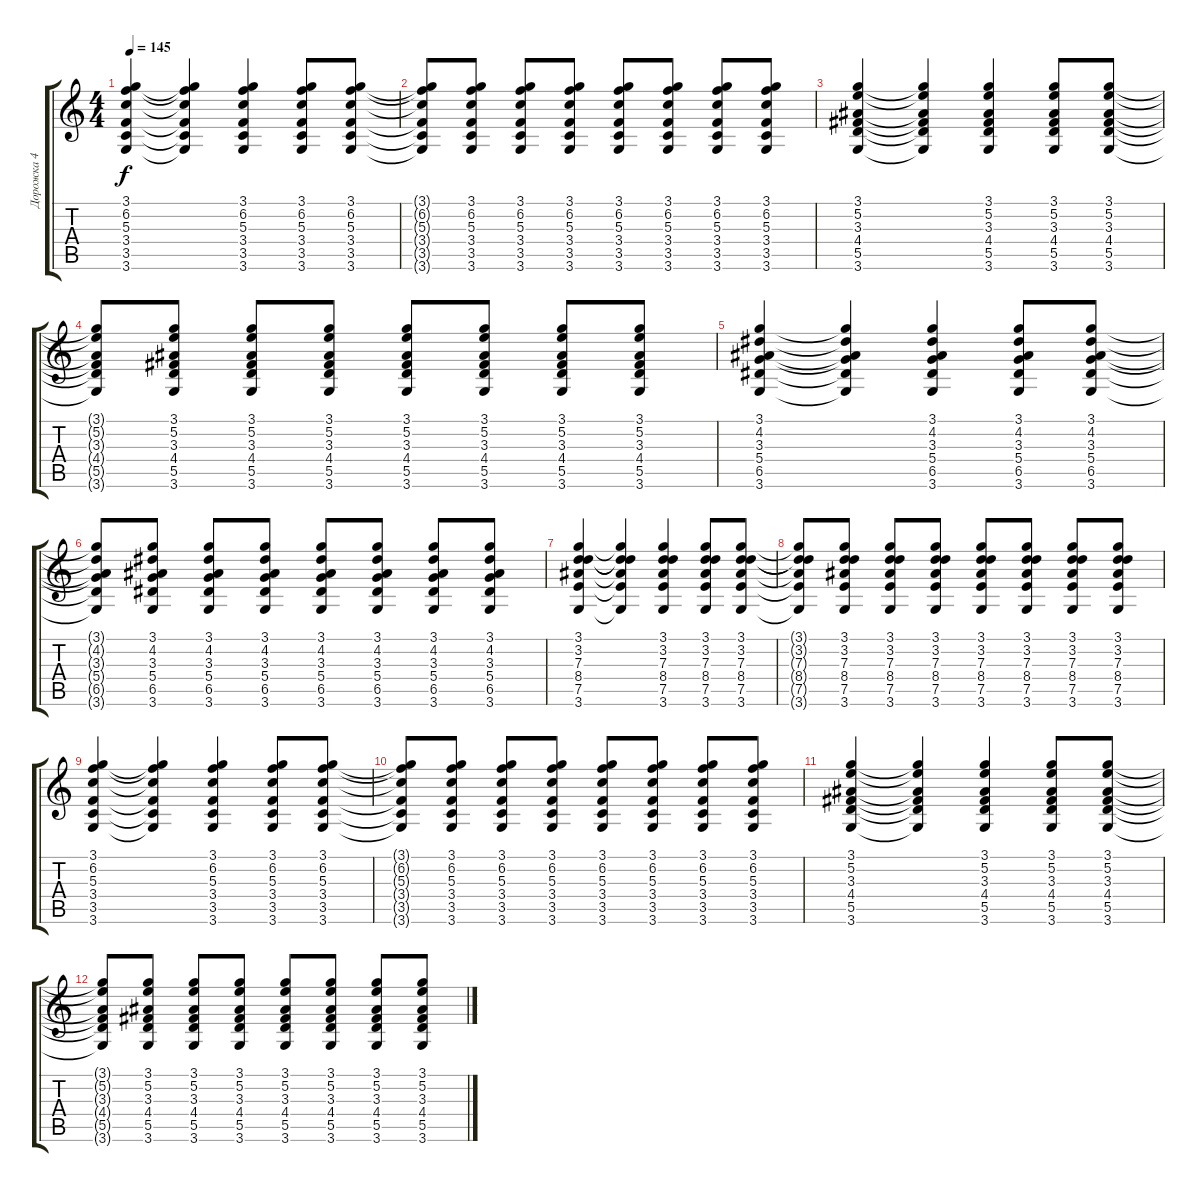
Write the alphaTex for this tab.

\track ("Дорожка 4" "Дорожка 4") {instrument acousticguitarsteel}
\staff {score tabs}
\tuning (E4 B3 G3 D3 A2 E2) {hide}
\ts (4 4)
\tempo 145
\clef g2
\ks c
(3.1 6.2 5.3 3.4 3.5 3.6).4{dy f} (3.1{t} 6.2{t} 5.3{t} 3.4{t} 3.5{t} 3.6{t}).4 (3.1 6.2 5.3 3.4 3.5 3.6).4 (3.1 6.2 5.3 3.4 3.5 3.6).8 (3.1 6.2 5.3 3.4 3.5 3.6).8 |
(3.1{t} 6.2{t} 5.3{t} 3.4{t} 3.5{t} 3.6{t}).8 (3.1 6.2 5.3 3.4 3.5 3.6).8 (3.1 6.2 5.3 3.4 3.5 3.6).8 (3.1 6.2 5.3 3.4 3.5 3.6).8 (3.1 6.2 5.3 3.4 3.5 3.6).8 (3.1 6.2 5.3 3.4 3.5 3.6).8 (3.1 6.2 5.3 3.4 3.5 3.6).8 (3.1 6.2 5.3 3.4 3.5 3.6).8 |
(3.1 5.2 3.3 4.4 5.5 3.6).4 (3.1{t} 5.2{t} 3.3{t} 4.4{t} 5.5{t} 3.6{t}).4 (3.1 5.2 3.3 4.4 5.5 3.6).4 (3.1 5.2 3.3 4.4 5.5 3.6).8 (3.1 5.2 3.3 4.4 5.5 3.6).8 |
(3.1{t} 5.2{t} 3.3{t} 4.4{t} 5.5{t} 3.6{t}).8 (3.1 5.2 3.3 4.4 5.5 3.6).8 (3.1 5.2 3.3 4.4 5.5 3.6).8 (3.1 5.2 3.3 4.4 5.5 3.6).8 (3.1 5.2 3.3 4.4 5.5 3.6).8 (3.1 5.2 3.3 4.4 5.5 3.6).8 (3.1 5.2 3.3 4.4 5.5 3.6).8 (3.1 5.2 3.3 4.4 5.5 3.6).8 |
(3.1 4.2 3.3 5.4 6.5 3.6).4 (3.1{t} 4.2{t} 3.3{t} 5.4{t} 6.5{t} 3.6{t}).4 (3.1 4.2 3.3 5.4 6.5 3.6).4 (3.1 4.2 3.3 5.4 6.5 3.6).8 (3.1 4.2 3.3 5.4 6.5 3.6).8 |
(3.1{t} 4.2{t} 3.3{t} 5.4{t} 6.5{t} 3.6{t}).8 (3.1 4.2 3.3 5.4 6.5 3.6).8 (3.1 4.2 3.3 5.4 6.5 3.6).8 (3.1 4.2 3.3 5.4 6.5 3.6).8 (3.1 4.2 3.3 5.4 6.5 3.6).8 (3.1 4.2 3.3 5.4 6.5 3.6).8 (3.1 4.2 3.3 5.4 6.5 3.6).8 (3.1 4.2 3.3 5.4 6.5 3.6).8 |
(3.1 3.2 7.3 8.4 7.5 3.6).4 (3.1{t} 3.2{t} 7.3{t} 8.4{t} 7.5{t} 3.6{t}).4 (3.1 3.2 7.3 8.4 7.5 3.6).4 (3.1 3.2 7.3 8.4 7.5 3.6).8 (3.1 3.2 7.3 8.4 7.5 3.6).8 |
(3.1{t} 3.2{t} 7.3{t} 8.4{t} 7.5{t} 3.6{t}).8 (3.1 3.2 7.3 8.4 7.5 3.6).8 (3.1 3.2 7.3 8.4 7.5 3.6).8 (3.1 3.2 7.3 8.4 7.5 3.6).8 (3.1 3.2 7.3 8.4 7.5 3.6).8 (3.1 3.2 7.3 8.4 7.5 3.6).8 (3.1 3.2 7.3 8.4 7.5 3.6).8 (3.1 3.2 7.3 8.4 7.5 3.6).8 |
(3.1 6.2 5.3 3.4 3.5 3.6).4 (3.1{t} 6.2{t} 5.3{t} 3.4{t} 3.5{t} 3.6{t}).4 (3.1 6.2 5.3 3.4 3.5 3.6).4 (3.1 6.2 5.3 3.4 3.5 3.6).8 (3.1 6.2 5.3 3.4 3.5 3.6).8 |
(3.1{t} 6.2{t} 5.3{t} 3.4{t} 3.5{t} 3.6{t}).8 (3.1 6.2 5.3 3.4 3.5 3.6).8 (3.1 6.2 5.3 3.4 3.5 3.6).8 (3.1 6.2 5.3 3.4 3.5 3.6).8 (3.1 6.2 5.3 3.4 3.5 3.6).8 (3.1 6.2 5.3 3.4 3.5 3.6).8 (3.1 6.2 5.3 3.4 3.5 3.6).8 (3.1 6.2 5.3 3.4 3.5 3.6).8 |
(3.1 5.2 3.3 4.4 5.5 3.6).4 (3.1{t} 5.2{t} 3.3{t} 4.4{t} 5.5{t} 3.6{t}).4 (3.1 5.2 3.3 4.4 5.5 3.6).4 (3.1 5.2 3.3 4.4 5.5 3.6).8 (3.1 5.2 3.3 4.4 5.5 3.6).8 |
(3.1{t} 5.2{t} 3.3{t} 4.4{t} 5.5{t} 3.6{t}).8 (3.1 5.2 3.3 4.4 5.5 3.6).8 (3.1 5.2 3.3 4.4 5.5 3.6).8 (3.1 5.2 3.3 4.4 5.5 3.6).8 (3.1 5.2 3.3 4.4 5.5 3.6).8 (3.1 5.2 3.3 4.4 5.5 3.6).8 (3.1 5.2 3.3 4.4 5.5 3.6).8 (3.1 5.2 3.3 4.4 5.5 3.6).8
